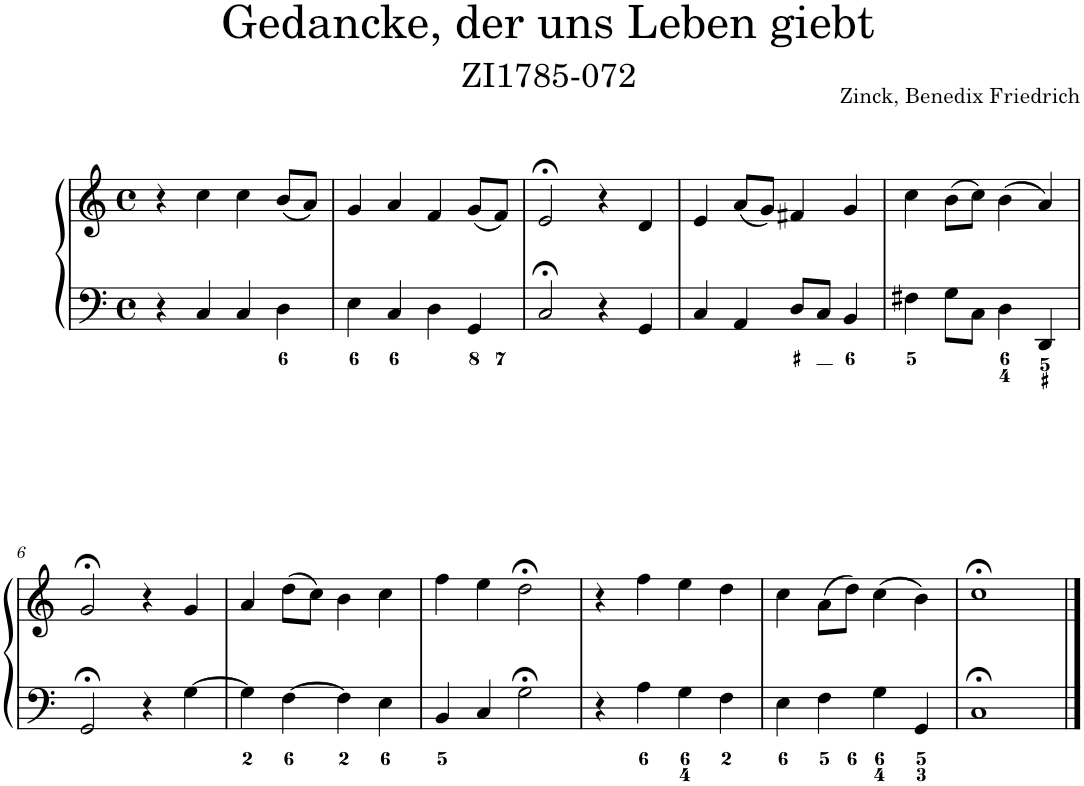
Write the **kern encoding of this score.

**kern	**kern
*part1	*part1
*staff2	*staff1
*I"Piano	*
*I'Pno.	*
*clefF4	*clefG2
*k[]	*k[]
*M4/4	*M4/4
*met(c)	*met(c)
=1	=1
4r	4r
4C/	4cc\
4C/	4cc\
4D\	(8b/L
.	8a/J)
=2	=2
4E\	4g/
4C/	4a/
4D\	4f/
4GG/	(8g/L
.	8f/J)
=3	=3
2C;</	2e;</
4r	4r
4GG/	4d/
=4	=4
4C/	4e/
4AA/	(8a/L
.	8g/J)
8D/L	4f#X/
8C/J	.
4BB/	4g/
=5	=5
4F#X\	4cc\
8G\L	(8b\L
8C\J	8cc\J)
4D\	(4b\
4DD/	4a/)
!!LO:LB:g=z
=6	=6
2GG;</	2g;</
4r	4r
[4G\	4g/
=7	=7
4G\]	4a/
[4F\	(8dd\L
.	8cc\J)
4F\]	4b\
4E\	4cc\
=8	=8
4BB/	4ff\
4C/	4ee\
2G;<\	2dd;<\
=9	=9
4r	4r
4A\	4ff\
4G\	4ee\
4F\	4dd\
=10	=10
4E\	4cc\
4F\	(8a\L
.	8dd\J)
4G\	(4cc\
4GG/	4b\)
=11	=11
1C;<	1cc;<
==	==
*-	*-
